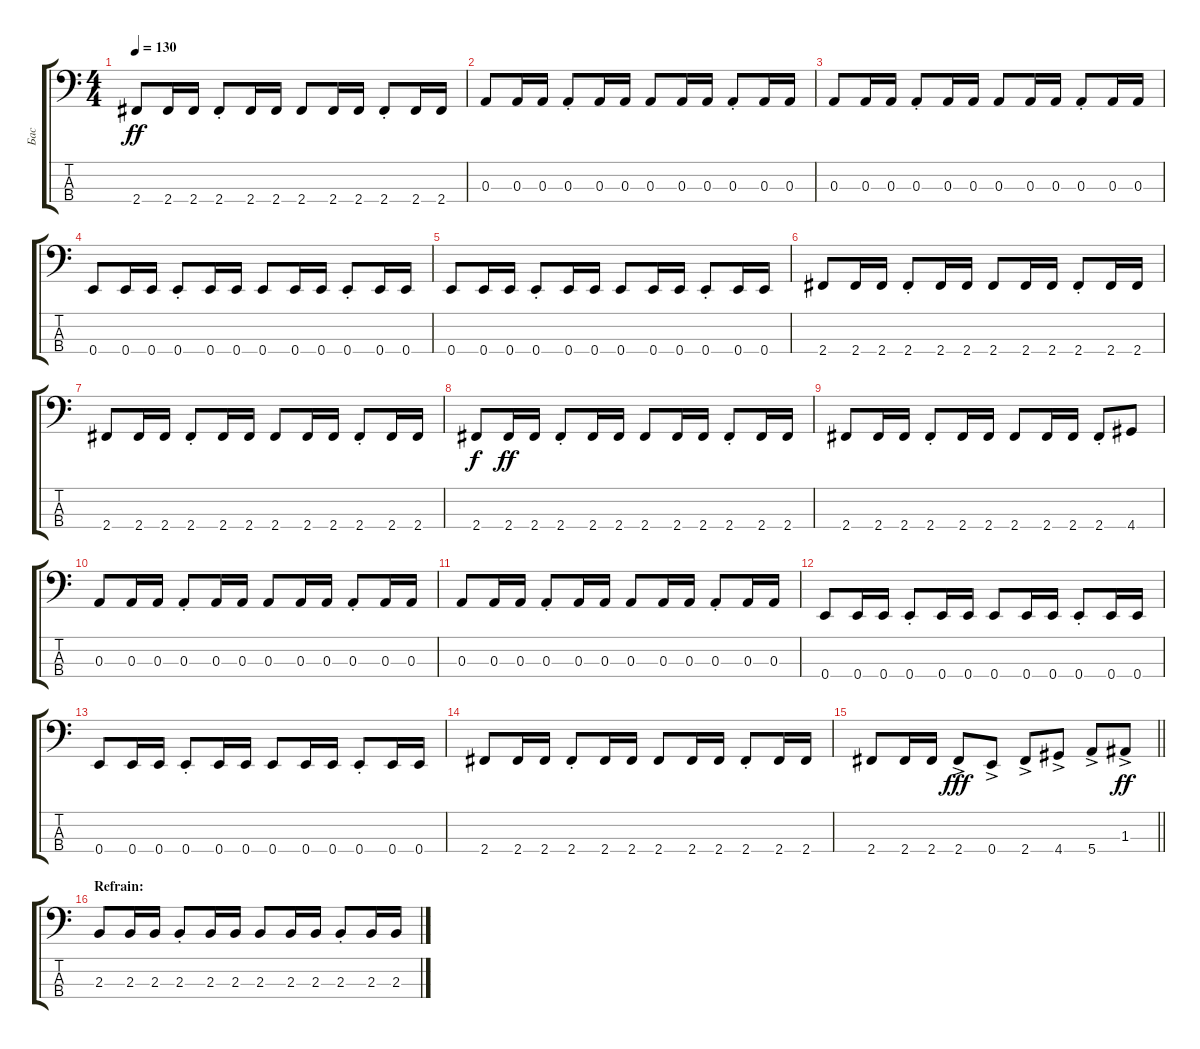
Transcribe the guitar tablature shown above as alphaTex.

\track ("Бас" "Бас") {instrument electricbassfinger}
\staff {score tabs}
\tuning (G2 D2 A1 E1) {hide}
\ts (4 4)
\tempo 130
\clef f4
\ks c
2.4.8{dy ff} 2.4.16 2.4.16 2.4{st}.8 2.4.16 2.4.16 2.4.8 2.4.16 2.4.16 2.4{st}.8 2.4.16 2.4.16 |
0.3.8 0.3.16 0.3.16 0.3{st}.8 0.3.16 0.3.16 0.3.8 0.3.16 0.3.16 0.3{st}.8 0.3.16 0.3.16 |
0.3.8 0.3.16 0.3.16 0.3{st}.8 0.3.16 0.3.16 0.3.8 0.3.16 0.3.16 0.3{st}.8 0.3.16 0.3.16 |
0.4.8 0.4.16 0.4.16 0.4{st}.8 0.4.16 0.4.16 0.4.8 0.4.16 0.4.16 0.4{st}.8 0.4.16 0.4.16 |
0.4.8 0.4.16 0.4.16 0.4{st}.8 0.4.16 0.4.16 0.4.8 0.4.16 0.4.16 0.4{st}.8 0.4.16 0.4.16 |
2.4.8 2.4.16 2.4.16 2.4{st}.8 2.4.16 2.4.16 2.4.8 2.4.16 2.4.16 2.4{st}.8 2.4.16 2.4.16 |
2.4.8 2.4.16 2.4.16 2.4{st}.8 2.4.16 2.4.16 2.4.8 2.4.16 2.4.16 2.4{st}.8 2.4.16 2.4.16 |
2.4.8{dy f} 2.4.16{dy ff} 2.4.16 2.4{st}.8 2.4.16 2.4.16 2.4.8 2.4.16 2.4.16 2.4{st}.8 2.4.16 2.4.16 |
2.4.8 2.4.16 2.4.16 2.4{st}.8 2.4.16 2.4.16 2.4.8 2.4.16 2.4.16 2.4{st}.8 4.4.8 |
0.3.8 0.3.16 0.3.16 0.3{st}.8 0.3.16 0.3.16 0.3.8 0.3.16 0.3.16 0.3{st}.8 0.3.16 0.3.16 |
0.3.8 0.3.16 0.3.16 0.3{st}.8 0.3.16 0.3.16 0.3.8 0.3.16 0.3.16 0.3{st}.8 0.3.16 0.3.16 |
0.4.8 0.4.16 0.4.16 0.4{st}.8 0.4.16 0.4.16 0.4.8 0.4.16 0.4.16 0.4{st}.8 0.4.16 0.4.16 |
0.4.8 0.4.16 0.4.16 0.4{st}.8 0.4.16 0.4.16 0.4.8 0.4.16 0.4.16 0.4{st}.8 0.4.16 0.4.16 |
2.4.8 2.4.16 2.4.16 2.4{st}.8 2.4.16 2.4.16 2.4.8 2.4.16 2.4.16 2.4{st}.8 2.4.16 2.4.16 |
\barLineRight lightlight
2.4.8 2.4.16 2.4.16 2.4{ac}.8{dy fff} 0.4{ac}.8 2.4{ac}.8 4.4{ac}.8 5.4{ac}.8 1.3{ac}.8{dy ff} |
\section ("" "Refrain:")
2.3.8 2.3.16 2.3.16 2.3{st}.8 2.3.16 2.3.16 2.3.8 2.3.16 2.3.16 2.3{st}.8 2.3.16 2.3.16
